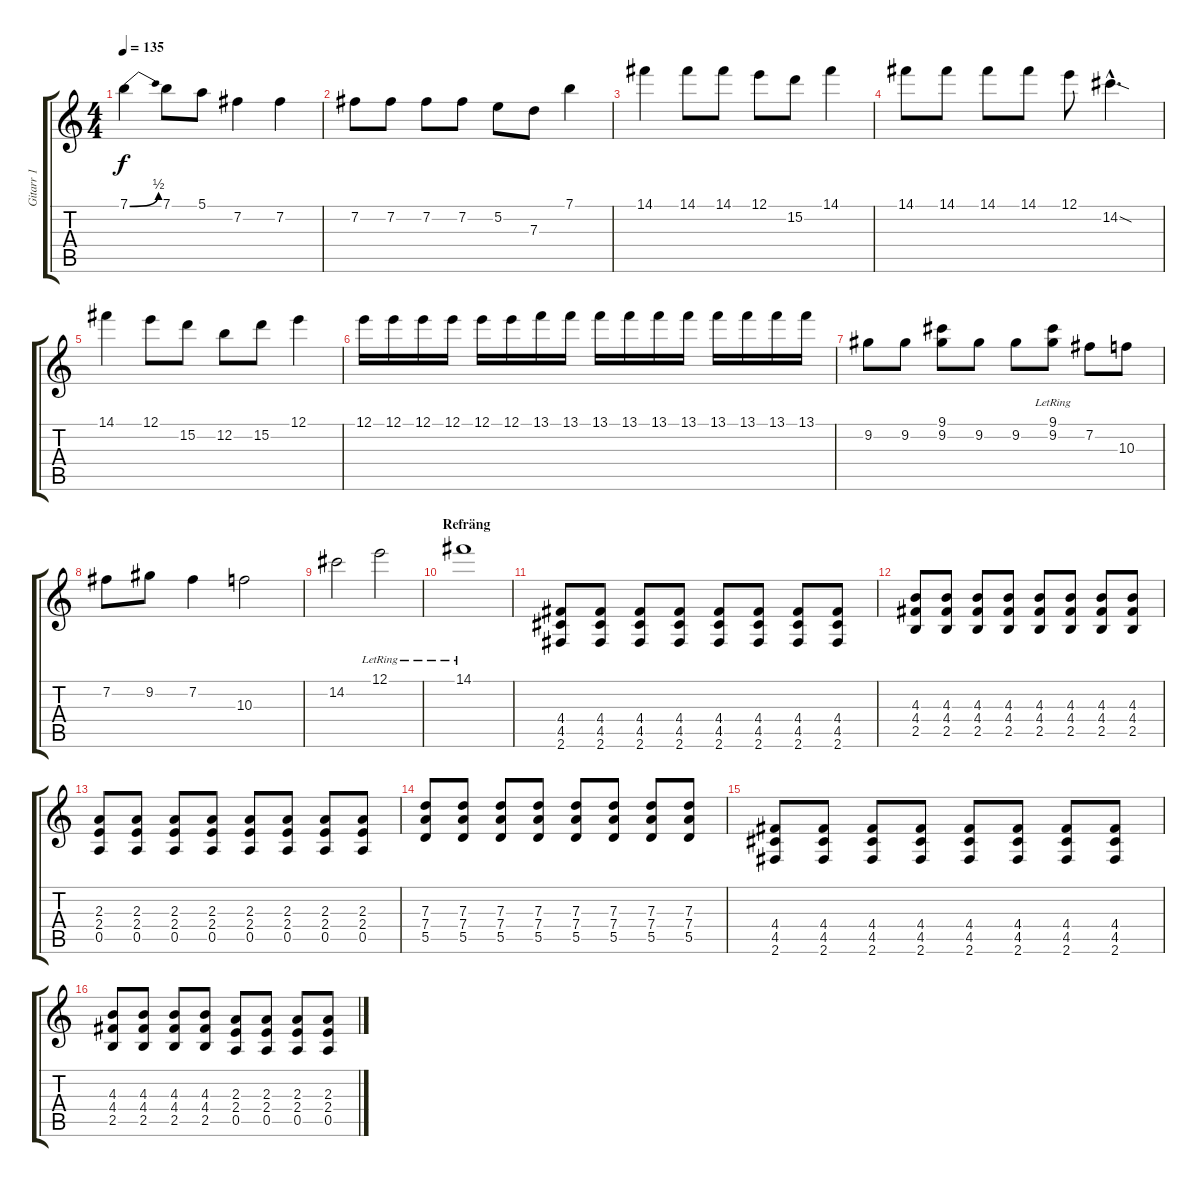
\track ("Gitarr 1" "Gitarr 1") {instrument distortionguitar}
\staff {score tabs}
\tuning (E4 B3 G3 D3 A2 E2) {hide}
\ts (4 4)
\tempo 135
\clef g2
\ks c
7.1{be (bend 0 0 60 2)}.4{dy f} 7.1.8 5.1.8 7.2.4 7.2.4 |
7.2.8 7.2.8 7.2.8 7.2.8 5.2.8 7.3.8 7.1.4 |
14.1.4 14.1.8 14.1.8 12.1.8 15.2.8 14.1.4 |
14.1.8 14.1.8 14.1.8 14.1.8 12.1.8 14.2{sod hac}.4{d} |
14.1.4 12.1.8 15.2.8 12.2.8 15.2.8 12.1.4 |
12.1.16 12.1.16 12.1.16 12.1.16 12.1.16 12.1.16 13.1.16 13.1.16 13.1.16 13.1.16 13.1.16 13.1.16 13.1.16 13.1.16 13.1.16 13.1.16 |
9.2.8 9.2.8 (9.1 9.2).8 9.2.8 9.2.8 (9.1{lr} 9.2{lr}).8 7.2.8 10.3.8 |
7.2.8 9.2.8 7.2.4 10.3.2 |
14.2.2 12.1{lr}.2 |
\section ("" "Refräng")
14.1{lr}.1 |
(4.4 4.5 2.6).8 (4.4 4.5 2.6).8 (4.4 4.5 2.6).8 (4.4 4.5 2.6).8 (4.4 4.5 2.6).8 (4.4 4.5 2.6).8 (4.4 4.5 2.6).8 (4.4 4.5 2.6).8 |
(4.3 4.4 2.5).8 (4.3 4.4 2.5).8 (4.3 4.4 2.5).8 (4.3 4.4 2.5).8 (4.3 4.4 2.5).8 (4.3 4.4 2.5).8 (4.3 4.4 2.5).8 (4.3 4.4 2.5).8 |
(2.3 2.4 0.5).8 (2.3 2.4 0.5).8 (2.3 2.4 0.5).8 (2.3 2.4 0.5).8 (2.3 2.4 0.5).8 (2.3 2.4 0.5).8 (2.3 2.4 0.5).8 (2.3 2.4 0.5).8 |
(7.3 7.4 5.5).8 (7.3 7.4 5.5).8 (7.3 7.4 5.5).8 (7.3 7.4 5.5).8 (7.3 7.4 5.5).8 (7.3 7.4 5.5).8 (7.3 7.4 5.5).8 (7.3 7.4 5.5).8 |
(4.4 4.5 2.6).8 (4.4 4.5 2.6).8 (4.4 4.5 2.6).8 (4.4 4.5 2.6).8 (4.4 4.5 2.6).8 (4.4 4.5 2.6).8 (4.4 4.5 2.6).8 (4.4 4.5 2.6).8 |
(4.3 4.4 2.5).8 (4.3 4.4 2.5).8 (4.3 4.4 2.5).8 (4.3 4.4 2.5).8 (2.3 2.4 0.5).8 (2.3 2.4 0.5).8 (2.3 2.4 0.5).8 (2.3 2.4 0.5).8
